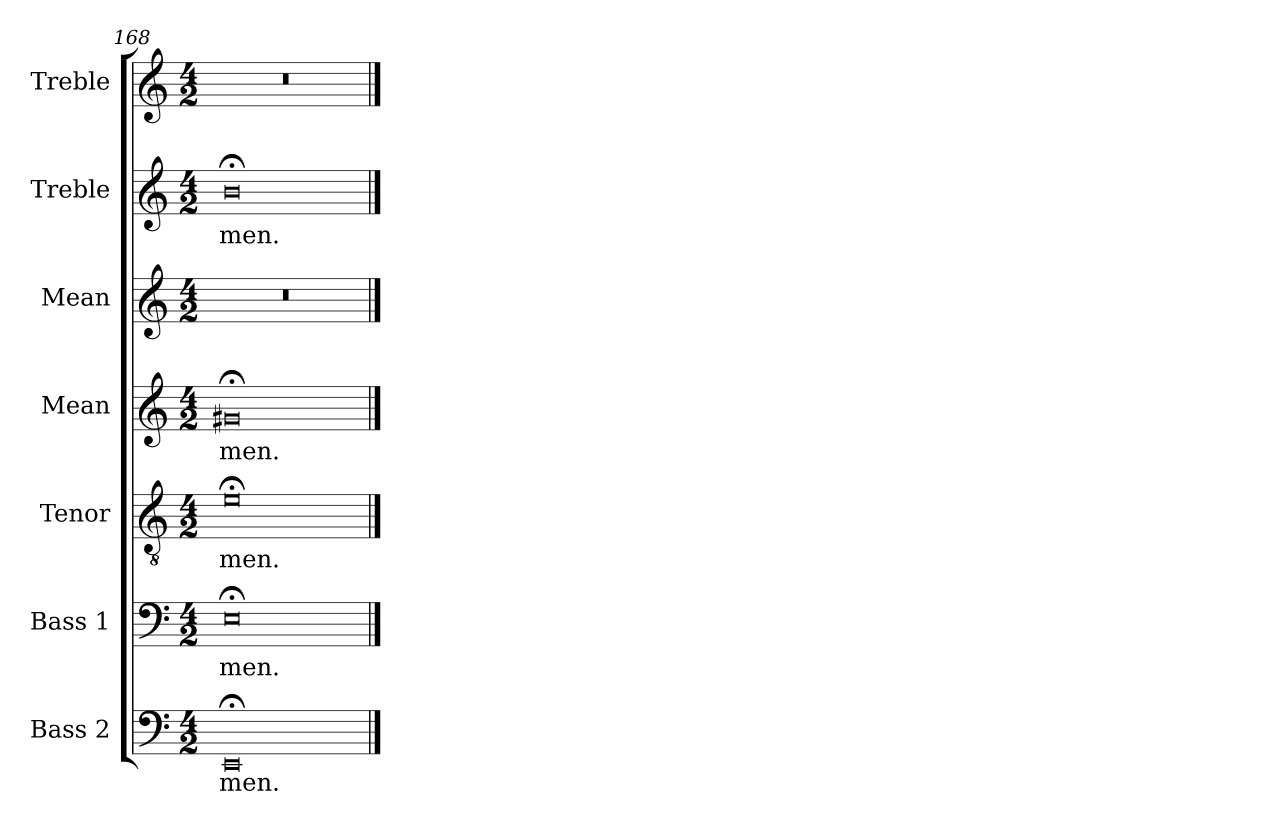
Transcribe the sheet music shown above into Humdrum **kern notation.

**kern	**text	**kern	**text	**kern	**text	**kern	**text	**kern	**kern	**text	**kern
*part7	*part7	*part6	*part6	*part5	*part5	*part4	*part4	*part3	*part2	*part2	*part1
*staff7	*staff7	*staff6	*staff6	*staff5	*staff5	*staff4	*staff4	*staff3	*staff2	*staff2	*staff1
*I"Bass 2	*	*I"Bass 1	*	*I"Tenor	*	*I"Mean	*	*I"Mean	*I"Treble	*	*I"Treble
*I'B2.	*	*I'B1.	*	*I'T.	*	*I'M.	*	*I'M.	*I'Tr.	*	*I'Tr.
*clefF4	*	*clefF4	*	*clefGv2	*	*clefG2	*	*clefG2	*clefG2	*	*clefG2
*	*	*	*	*ITrd7c12	*	*	*	*	*	*	*
*k[]	*	*k[]	*	*k[]	*	*k[]	*	*k[]	*k[]	*	*k[]
*C:	*	*C:	*	*C:	*	*C:	*	*C:	*C:	*	*C:
*M4/2	*	*M4/2	*	*M4/2	*	*M4/2	*	*M4/2	*M4/2	*	*M4/2
=168	=168	=168	=168	=168	=168	=168	=168	=168	=168	=168	=168
!	!LO:LY:b:color=#000000	!	!	!	!	!	!	!	!	!	!
!	!	!	!LO:LY:b:color=#000000	!	!	!	!	!	!	!	!
!	!	!	!	!	!LO:LY:b:color=#000000	!	!	!	!	!	!
!	!	!	!	!	!	!	!LO:LY:b:color=#000000	!LO:N:vis=1	!	!	!
!	!	!	!	!	!	!	!	!	!	!LO:LY:b:color=#000000	!LO:N:vis=1
0EE;i	-men.	0E;i	-men.	0E;i	-men.	0g#X;i	-men.	0r	0b;i	-men.	0r
==	==	==	==	==	==	==	==	==	==	==	==
*-	*-	*-	*-	*-	*-	*-	*-	*-	*-	*-	*-
